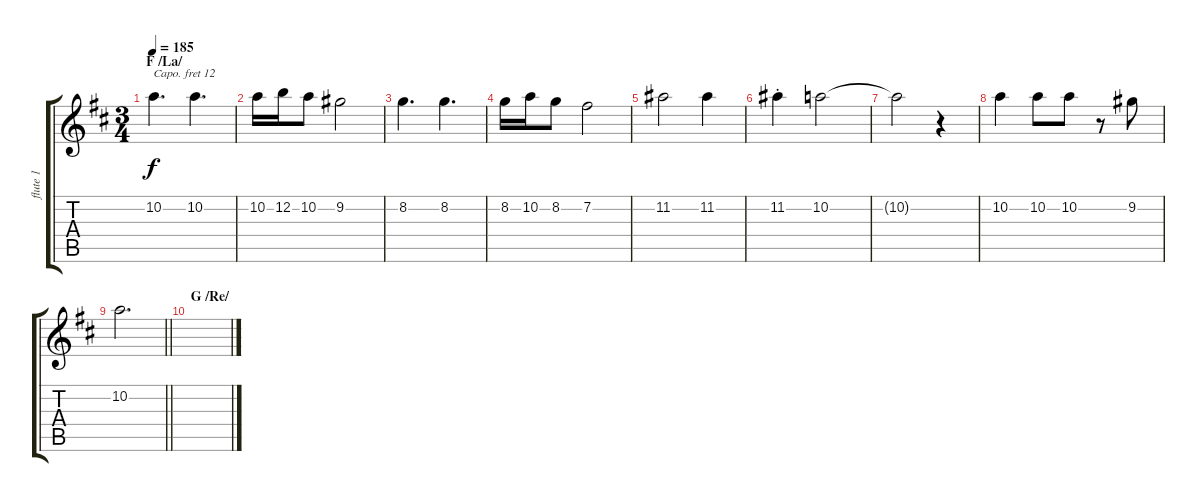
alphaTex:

\track ("flute 1" "flute 1") {instrument flute}
\staff {score tabs}
\capo 12
\tuning (E4 B3 G3 D3 A2 E2) {hide}
\ts (3 4)
\section ("" "F /La/")
\tempo 185
\clef g2
\ks d
10.2.4{d dy f} 10.2.4{d} |
10.2.16 12.2.16 10.2.8 9.2.2 |
8.2.4{d} 8.2.4{d} |
8.2.16 10.2.16 8.2.8 7.2.2 |
11.2.2 11.2.4 |
11.2{st}.4 10.2.2 |
10.2{t}.2 r.4 |
10.2.4 10.2.8 10.2.8 r.8 9.2.8 |
\barLineRight lightlight
10.2.2{d} |
\section ("" "G /Re/")
